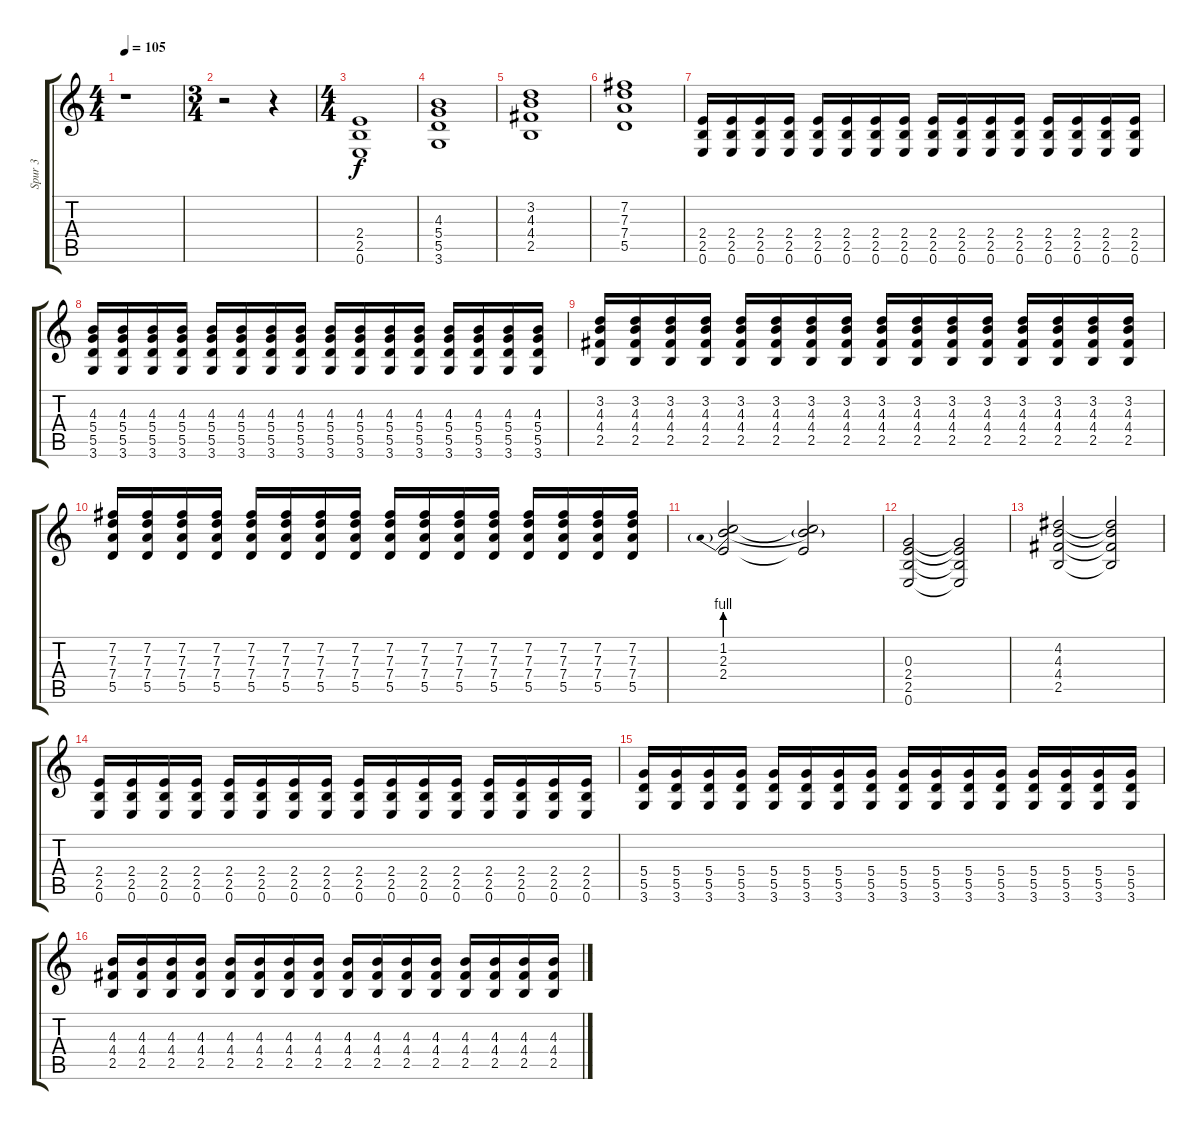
\track ("Spur 3" "Spur 3") {instrument overdrivenguitar}
\staff {score tabs}
\tuning (E4 B3 G3 D3 A2 E2) {hide}
\ts (4 4)
\tempo 105
\clef g2
\ks c
r.1{dy f instrument overdrivenguitar} |
\ts (3 4)
r.2 r.4 |
\ts (4 4)
(2.4 2.5 0.6).1 |
(4.3 5.4 5.5 3.6).1 |
(3.2 4.3 4.4 2.5).1 |
(7.2 7.3 7.4 5.5).1 |
(2.4 2.5 0.6).16 (2.4 2.5 0.6).16 (2.4 2.5 0.6).16 (2.4 2.5 0.6).16 (2.4 2.5 0.6).16 (2.4 2.5 0.6).16 (2.4 2.5 0.6).16 (2.4 2.5 0.6).16 (2.4 2.5 0.6).16 (2.4 2.5 0.6).16 (2.4 2.5 0.6).16 (2.4 2.5 0.6).16 (2.4 2.5 0.6).16 (2.4 2.5 0.6).16 (2.4 2.5 0.6).16 (2.4 2.5 0.6).16 |
(4.3 5.4 5.5 3.6).16 (4.3 5.4 5.5 3.6).16 (4.3 5.4 5.5 3.6).16 (4.3 5.4 5.5 3.6).16 (4.3 5.4 5.5 3.6).16 (4.3 5.4 5.5 3.6).16 (4.3 5.4 5.5 3.6).16 (4.3 5.4 5.5 3.6).16 (4.3 5.4 5.5 3.6).16 (4.3 5.4 5.5 3.6).16 (4.3 5.4 5.5 3.6).16 (4.3 5.4 5.5 3.6).16 (4.3 5.4 5.5 3.6).16 (4.3 5.4 5.5 3.6).16 (4.3 5.4 5.5 3.6).16 (4.3 5.4 5.5 3.6).16 |
(3.2 4.3 4.4 2.5).16 (3.2 4.3 4.4 2.5).16 (3.2 4.3 4.4 2.5).16 (3.2 4.3 4.4 2.5).16 (3.2 4.3 4.4 2.5).16 (3.2 4.3 4.4 2.5).16 (3.2 4.3 4.4 2.5).16 (3.2 4.3 4.4 2.5).16 (3.2 4.3 4.4 2.5).16 (3.2 4.3 4.4 2.5).16 (3.2 4.3 4.4 2.5).16 (3.2 4.3 4.4 2.5).16 (3.2 4.3 4.4 2.5).16 (3.2 4.3 4.4 2.5).16 (3.2 4.3 4.4 2.5).16 (3.2 4.3 4.4 2.5).16 |
(7.2 7.3 7.4 5.5).16 (7.2 7.3 7.4 5.5).16 (7.2 7.3 7.4 5.5).16 (7.2 7.3 7.4 5.5).16 (7.2 7.3 7.4 5.5).16 (7.2 7.3 7.4 5.5).16 (7.2 7.3 7.4 5.5).16 (7.2 7.3 7.4 5.5).16 (7.2 7.3 7.4 5.5).16 (7.2 7.3 7.4 5.5).16 (7.2 7.3 7.4 5.5).16 (7.2 7.3 7.4 5.5).16 (7.2 7.3 7.4 5.5).16 (7.2 7.3 7.4 5.5).16 (7.2 7.3 7.4 5.5).16 (7.2 7.3 7.4 5.5).16 |
(1.2 2.3{be (prebend 0 4 60 4)} 2.4).2 (1.2{t} 2.3{t} 2.4{t}).2 |
(0.3 2.4 2.5 0.6).2 (0.3{t} 2.4{t} 2.5{t} 0.6{t}).2 |
(4.2 4.3 4.4 2.5).2 (4.2{t} 4.3{t} 4.4{t} 2.5{t}).2 |
(2.4 2.5 0.6).16 (2.4 2.5 0.6).16 (2.4 2.5 0.6).16 (2.4 2.5 0.6).16 (2.4 2.5 0.6).16 (2.4 2.5 0.6).16 (2.4 2.5 0.6).16 (2.4 2.5 0.6).16 (2.4 2.5 0.6).16 (2.4 2.5 0.6).16 (2.4 2.5 0.6).16 (2.4 2.5 0.6).16 (2.4 2.5 0.6).16 (2.4 2.5 0.6).16 (2.4 2.5 0.6).16 (2.4 2.5 0.6).16 |
(5.4 5.5 3.6).16 (5.4 5.5 3.6).16 (5.4 5.5 3.6).16 (5.4 5.5 3.6).16 (5.4 5.5 3.6).16 (5.4 5.5 3.6).16 (5.4 5.5 3.6).16 (5.4 5.5 3.6).16 (5.4 5.5 3.6).16 (5.4 5.5 3.6).16 (5.4 5.5 3.6).16 (5.4 5.5 3.6).16 (5.4 5.5 3.6).16 (5.4 5.5 3.6).16 (5.4 5.5 3.6).16 (5.4 5.5 3.6).16 |
(4.3 4.4 2.5).16 (4.3 4.4 2.5).16 (4.3 4.4 2.5).16 (4.3 4.4 2.5).16 (4.3 4.4 2.5).16 (4.3 4.4 2.5).16 (4.3 4.4 2.5).16 (4.3 4.4 2.5).16 (4.3 4.4 2.5).16 (4.3 4.4 2.5).16 (4.3 4.4 2.5).16 (4.3 4.4 2.5).16 (4.3 4.4 2.5).16 (4.3 4.4 2.5).16 (4.3 4.4 2.5).16 (4.3 4.4 2.5).16
